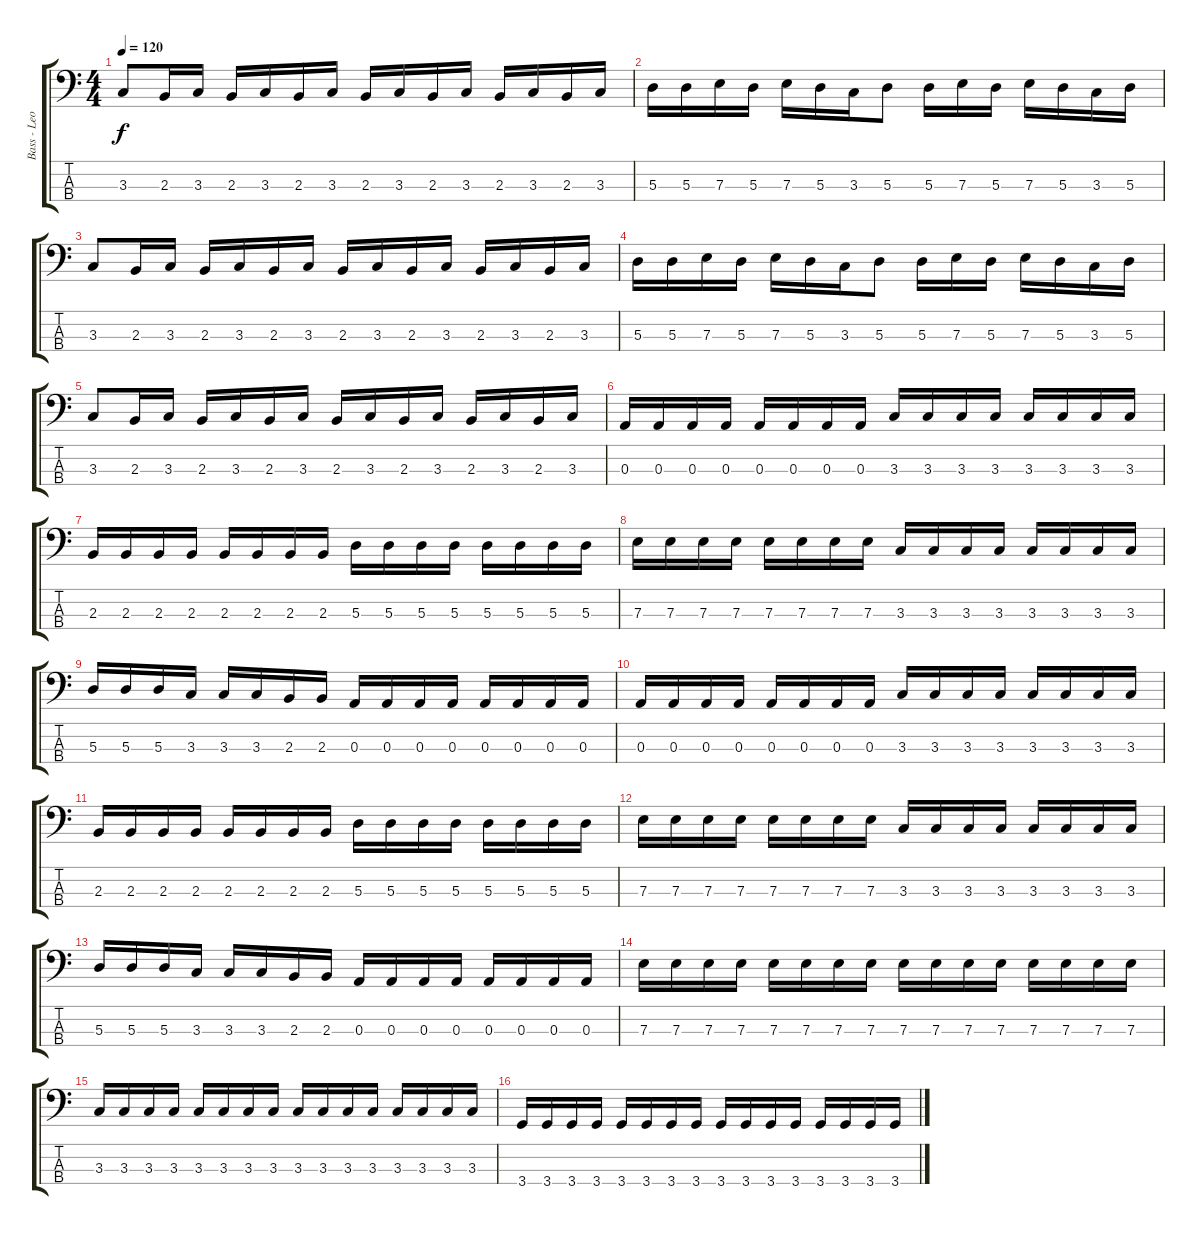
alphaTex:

\track ("Bass - Leo" "Bass - Leo") {instrument electricbasspick}
\staff {score tabs}
\tuning (G2 D2 A1 E1) {hide}
\ts (4 4)
\tempo 120
\clef f4
\ks c
3.3.8{dy f} 2.3.16 3.3.16 2.3.16 3.3.16 2.3.16 3.3.16 2.3.16 3.3.16 2.3.16 3.3.16 2.3.16 3.3.16 2.3.16 3.3.16 |
5.3.16 5.3.16 7.3.16 5.3.16 7.3.16 5.3.16 3.3.16 5.3.8 5.3.16 7.3.16 5.3.16 7.3.16 5.3.16 3.3.16 5.3.16 |
3.3.8 2.3.16 3.3.16 2.3.16 3.3.16 2.3.16 3.3.16 2.3.16 3.3.16 2.3.16 3.3.16 2.3.16 3.3.16 2.3.16 3.3.16 |
5.3.16 5.3.16 7.3.16 5.3.16 7.3.16 5.3.16 3.3.16 5.3.8 5.3.16 7.3.16 5.3.16 7.3.16 5.3.16 3.3.16 5.3.16 |
3.3.8 2.3.16 3.3.16 2.3.16 3.3.16 2.3.16 3.3.16 2.3.16 3.3.16 2.3.16 3.3.16 2.3.16 3.3.16 2.3.16 3.3.16 |
0.3.16 0.3.16 0.3.16 0.3.16 0.3.16 0.3.16 0.3.16 0.3.16 3.3.16 3.3.16 3.3.16 3.3.16 3.3.16 3.3.16 3.3.16 3.3.16 |
2.3.16 2.3.16 2.3.16 2.3.16 2.3.16 2.3.16 2.3.16 2.3.16 5.3.16 5.3.16 5.3.16 5.3.16 5.3.16 5.3.16 5.3.16 5.3.16 |
7.3.16 7.3.16 7.3.16 7.3.16 7.3.16 7.3.16 7.3.16 7.3.16 3.3.16 3.3.16 3.3.16 3.3.16 3.3.16 3.3.16 3.3.16 3.3.16 |
5.3.16 5.3.16 5.3.16 3.3.16 3.3.16 3.3.16 2.3.16 2.3.16 0.3.16 0.3.16 0.3.16 0.3.16 0.3.16 0.3.16 0.3.16 0.3.16 |
0.3.16 0.3.16 0.3.16 0.3.16 0.3.16 0.3.16 0.3.16 0.3.16 3.3.16 3.3.16 3.3.16 3.3.16 3.3.16 3.3.16 3.3.16 3.3.16 |
2.3.16 2.3.16 2.3.16 2.3.16 2.3.16 2.3.16 2.3.16 2.3.16 5.3.16 5.3.16 5.3.16 5.3.16 5.3.16 5.3.16 5.3.16 5.3.16 |
7.3.16 7.3.16 7.3.16 7.3.16 7.3.16 7.3.16 7.3.16 7.3.16 3.3.16 3.3.16 3.3.16 3.3.16 3.3.16 3.3.16 3.3.16 3.3.16 |
5.3.16 5.3.16 5.3.16 3.3.16 3.3.16 3.3.16 2.3.16 2.3.16 0.3.16 0.3.16 0.3.16 0.3.16 0.3.16 0.3.16 0.3.16 0.3.16 |
7.3.16 7.3.16 7.3.16 7.3.16 7.3.16 7.3.16 7.3.16 7.3.16 7.3.16 7.3.16 7.3.16 7.3.16 7.3.16 7.3.16 7.3.16 7.3.16 |
3.3.16 3.3.16 3.3.16 3.3.16 3.3.16 3.3.16 3.3.16 3.3.16 3.3.16 3.3.16 3.3.16 3.3.16 3.3.16 3.3.16 3.3.16 3.3.16 |
3.4.16 3.4.16 3.4.16 3.4.16 3.4.16 3.4.16 3.4.16 3.4.16 3.4.16 3.4.16 3.4.16 3.4.16 3.4.16 3.4.16 3.4.16 3.4.16
